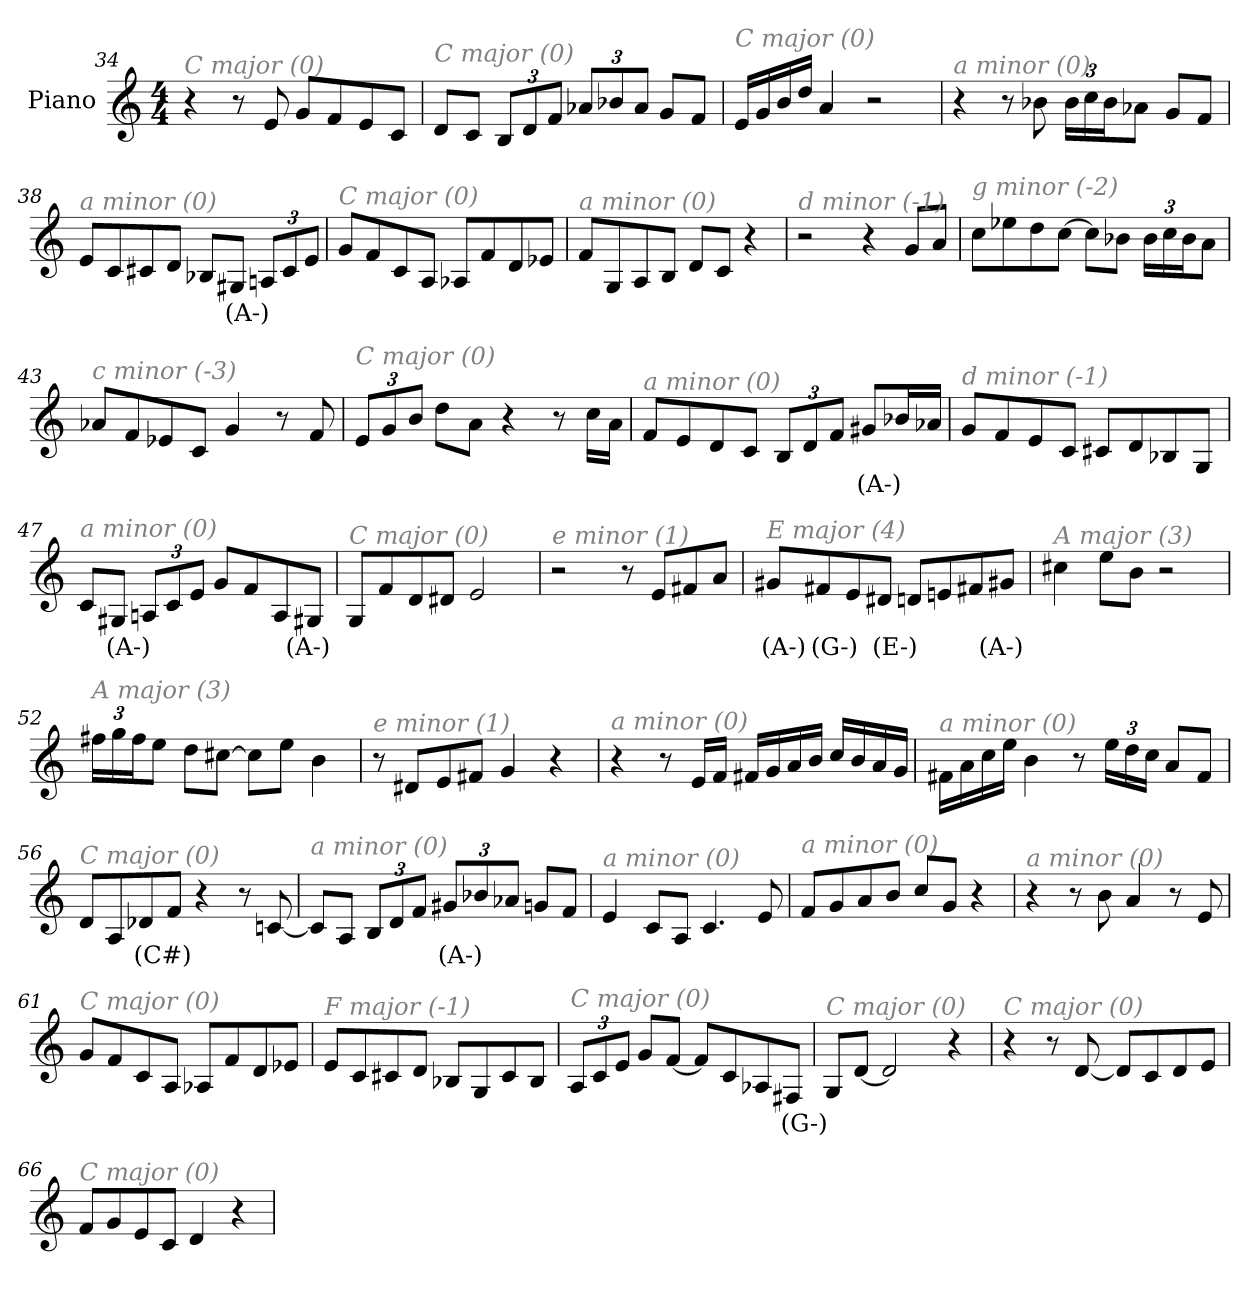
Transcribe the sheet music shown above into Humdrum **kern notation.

**kern	**text
*part1	*part1
*staff1	*staff1
*I"Piano	*
*I'Pno	*
!!LO:LB:g=z
*clefG2	*
*k[]	*
*M4/4	*
=34	=34
!LO:TX:i:color=#808080:t=C major (0)	!
4r	.
8r	.
8e/	.
8g/L	.
8f/	.
8e/	.
8c/J	.
=35	=35
!LO:TX:i:color=#808080:t=C major (0)	!
8d/L	.
8c/J	.
*Xbrackettup	*
12B/L	.
12d/	.
12f/J	.
12a-X/L	.
12b-X/	.
12a-/J	.
8g/L	.
8f/J	.
=36	=36
!LO:TX:i:color=#808080:t=C major (0)	!
16e/LL	.
16g/	.
16b/	.
16dd/JJ	.
4a/	.
2r	.
=37	=37
!LO:TX:i:color=#808080:t=a minor (0)	!
4r	.
8r	.
8b-X\	.
24b-\LL	.
24cc\	.
24b-\J	.
8a-Xi\J	.
8g/L	.
8f/J	.
!!LO:LB:g=z
=38	=38
!LO:TX:i:color=#808080:t=a minor (0)	!
8e/L	.
8c/	.
8c#X/	.
8d/J	.
8B-X/L	.
8G#Xj/J	(A-)
12An/L	.
12c#/	.
12e/J	.
=39	=39
!LO:TX:i:color=#808080:t=C major (0)	!
8g/L	.
8f/	.
8c/	.
8A/J	.
8A-X/L	.
8f/	.
8d/	.
8e-X/J	.
=40	=40
!LO:TX:i:color=#808080:t=a minor (0)	!
8f/L	.
8G/	.
8A/	.
8B/J	.
8d/L	.
8c/J	.
4r	.
=41	=41
!LO:TX:i:color=#808080:t=d minor (-1)	!
2r	.
4r	.
8g/L	.
8a/J	.
!!LO:PB:g=z
=42	=42
!LO:TX:i:color=#808080:t=g minor (-2)	!
8cc\L	.
8ee-X\	.
8dd\	.
[8cc\J	.
8cc\L]	.
8b-X\J	.
24b-\LL	.
24cc\	.
24b-\J	.
8a\J	.
=43	=43
!LO:TX:i:color=#808080:t=c minor (-3)	!
8a-X/L	.
8f/	.
8e-X/	.
8c/J	.
4g/	.
8r	.
8f/	.
=44	=44
!LO:TX:i:color=#808080:t=C major (0)	!
12e/L	.
12g/	.
12b/J	.
8dd\L	.
8a\J	.
4r	.
8r	.
16cc\LL	.
16a\JJ	.
=45	=45
!LO:TX:i:color=#808080:t=a minor (0)	!
8f/L	.
8e/	.
8d/	.
8c/J	.
12B/L	.
12d/	.
12f/J	.
8g#Xj/L	(A-)
16b-X/L	.
16a-i/JJ	.
!!LO:LB:g=z
=46	=46
!LO:TX:i:color=#808080:t=d minor (-1)	!
8g/L	.
8f/	.
8e/	.
8c/J	.
8c#X/L	.
8d/	.
8B-X/	.
8G/J	.
=47	=47
!LO:TX:i:color=#808080:t=a minor (0)	!
8c/L	.
8G#Xj/J	(A-)
12An/L	.
12c/	.
12e/J	.
8g/L	.
8f/	.
8A/	.
8G#Xj/J	(A-)
=48	=48
!LO:TX:i:color=#808080:t=C major (0)	!
8G/L	.
8f/	.
8d/	.
8d#X/J	.
2e/	.
=49	=49
!LO:TX:i:color=#808080:t=e minor (1)	!
2r	.
8r	.
8e/L	.
8f#X/	.
8a/J	.
!!LO:LB:g=z
=50	=50
!LO:TX:i:color=#808080:t=E major (4)	!
8g#Xj/L	(A-)
8f#Xj/	(G-)
8e/	.
8d#Xj/J	(E-)
8d/L	.
8en/	.
8f#X/	.
8g#Xj/J	(A-)
=51	=51
!LO:TX:i:color=#808080:t=A major (3)	!
4cc#X\	.
8ee\L	.
8b\J	.
2r	.
=52	=52
!LO:TX:i:color=#808080:t=A major (3)	!
24ff#X\LL	.
24gg\	.
24ff#\J	.
8ee\J	.
8dd\L	.
[8cc#X\J	.
8cc#\L]	.
8ee\J	.
4b\	.
=53	=53
!LO:TX:i:color=#808080:t=e minor (1)	!
8r	.
8d#X/L	.
8e/	.
8f#X/J	.
4g/	.
4r	.
!!LO:LB:g=z
=54	=54
!LO:TX:i:color=#808080:t=a minor (0)	!
4r	.
8r	.
16e/LL	.
16f/JJ	.
16f#X/LL	.
16g/	.
16a/	.
16b/JJ	.
16cc/LL	.
16b/	.
16a/	.
16g/JJ	.
=55	=55
!LO:TX:i:color=#808080:t=a minor (0)	!
16f#X\LL	.
16a\	.
16cc\	.
16ee\JJ	.
4b\	.
8r	.
24ee\LL	.
24dd\	.
24cc\JJ	.
8a/L	.
8f#/J	.
=56	=56
!LO:TX:i:color=#808080:t=C major (0)	!
8d/L	.
8A/	.
8d-Xj/	(C#)
8f/J	.
4r	.
8r	.
[8cn/	.
!!LO:LB:g=z
=57	=57
!LO:TX:i:color=#808080:t=a minor (0)	!
8c/L]	.
8A/J	.
12B/L	.
12d/	.
12f/J	.
12g#Xj/L	(A-)
12b-X/	.
12a-i/J	.
8g/L	.
8f/J	.
=58	=58
!LO:TX:i:color=#808080:t=a minor (0)	!
4e/	.
8c/L	.
8A/J	.
4.c/	.
8e/	.
=59	=59
!LO:TX:i:color=#808080:t=a minor (0)	!
8f/L	.
8g/	.
8a/	.
8b/J	.
8cc/L	.
8g/J	.
4r	.
=60	=60
!LO:TX:i:color=#808080:t=a minor (0)	!
4r	.
8r	.
8b\	.
4a/	.
8r	.
8e/	.
!!LO:LB:g=z
=61	=61
!LO:TX:i:color=#808080:t=C major (0)	!
8g/L	.
8f/	.
8c/	.
8A/J	.
8A-X/L	.
8f/	.
8d/	.
8e-X/J	.
=62	=62
!LO:TX:i:color=#808080:t=F major (-1)	!
8e/L	.
8c/	.
8c#X/	.
8d/J	.
8B-X/L	.
8G/	.
8c#/	.
8B-/J	.
=63	=63
!LO:TX:i:color=#808080:t=C major (0)	!
12A/L	.
12c/	.
12e/J	.
8g/L	.
[8f/J	.
8f/L]	.
8c/	.
8A-X/	.
8F#Xj/J	(G-)
=64	=64
!LO:TX:i:color=#808080:t=C major (0)	!
8G/L	.
[8d/J	.
2d/]	.
4r	.
!!LO:LB:g=z
=65	=65
!LO:TX:i:color=#808080:t=C major (0)	!
4r	.
8r	.
[8d/	.
8d/L]	.
8c/	.
8d/	.
8e/J	.
=66	=66
!LO:TX:i:color=#808080:t=C major (0)	!
8f/L	.
8g/	.
8e/	.
8c/J	.
4d/	.
4r	.
=	=
*-	*-
